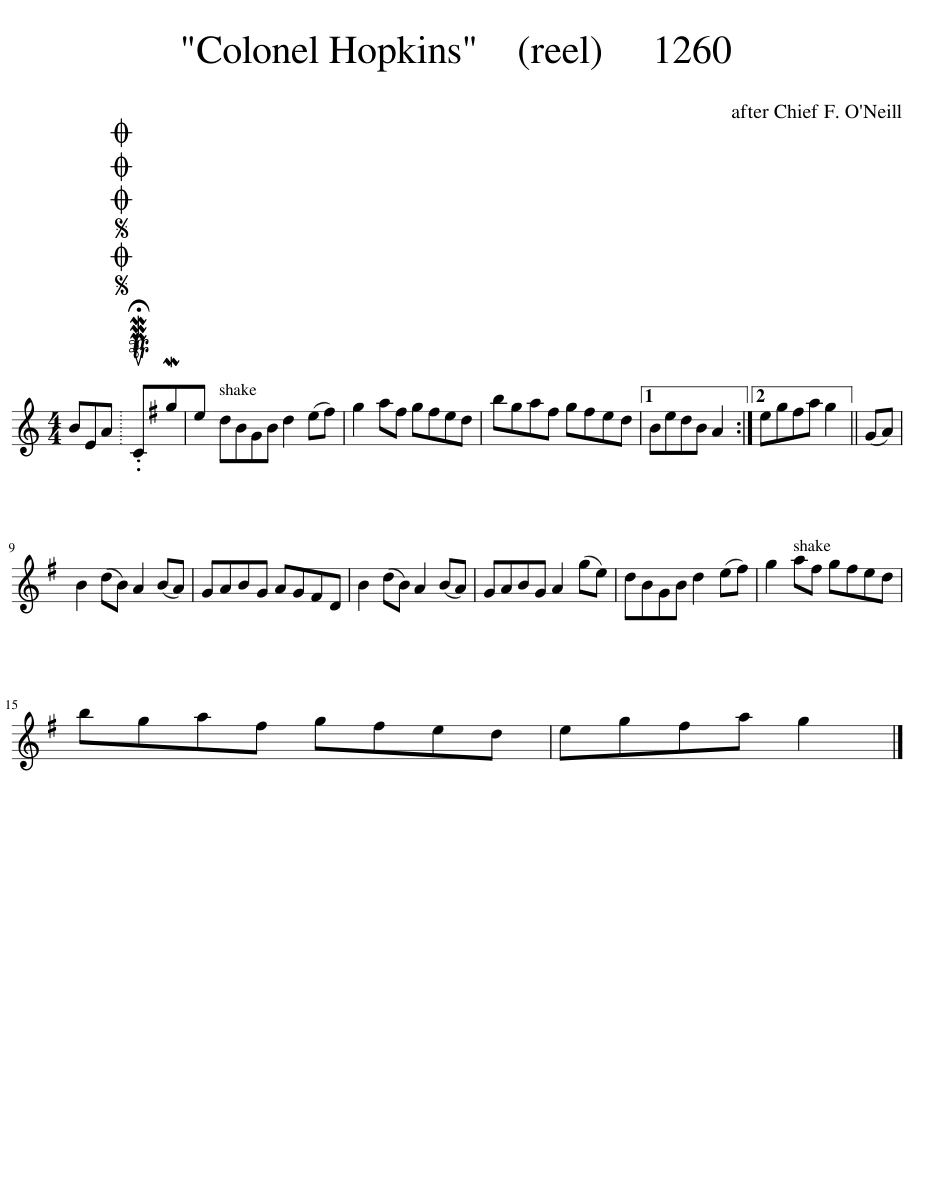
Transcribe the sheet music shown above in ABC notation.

X:1
L:1/8
M:4/4
I:linebreak $
K:C
V:1 treble
V:1
 BEA |SOSOOO .!fermata!PMTuCMge | dBGB d2 (e^f) | g2 a^f gfed | bga^f gfed |1 %5
 BedB A2 :|2 eg^fa g2 || (GA) |$ B2 (dB) A2 (BA) | GABG AG^FD | %10
 B2 (dB) A2 (BA) | GABG A2 (ge) | dBGB d2 (e^f) | g2 a^f gfed |$ bga^f gfed | %15
 eg^fa g2 |] %16
